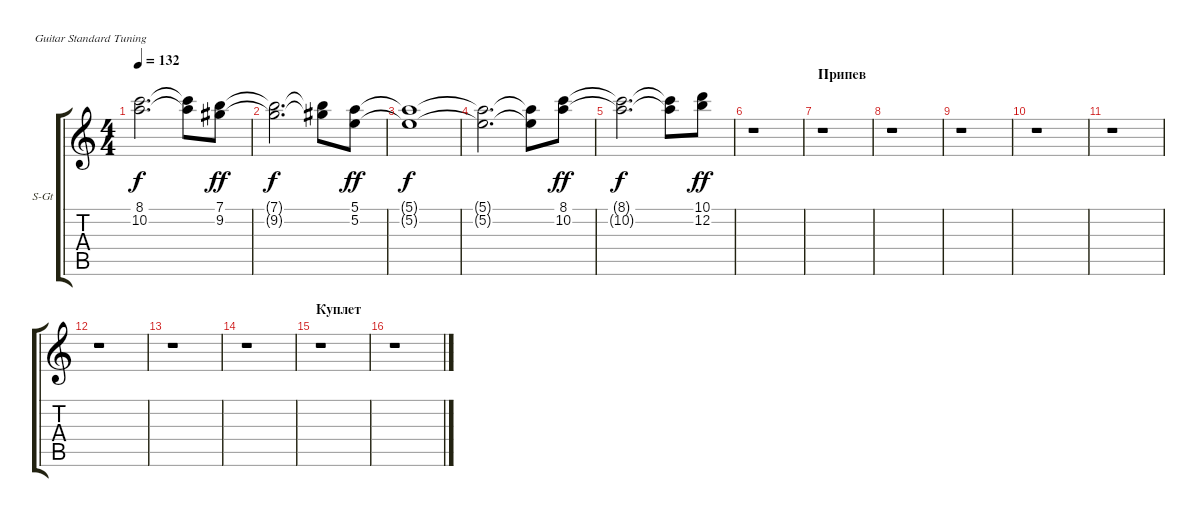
\bracketExtendMode groupsimilarinstruments
\firstSystemTrackNameOrientation horizontal
\otherSystemsTrackNameOrientation horizontal
\track ("Кирилл Покровский" "S-Gt") {instrument churchorgan}
\staff {score tabs}
\tuning (E4 B3 G3 D3 A2 E2)
\displaytranspose 12
\ts (4 4)
\tempo 132
\clef g2
\ks c
(8.1{t} 10.2{t}).2{d dy f} (8.1{t} 10.2{t}).8 (7.1 9.2).8{dy ff} |
(7.1{t} 9.2{t}).2{d dy f} (7.1{t} 9.2{t}).8 (5.1 5.2).8{dy ff} |
(5.1{t} 5.2{t}).1{dy f} |
(5.1{t} 5.2{t}).2{d} (5.1{t} 5.2{t}).8 (8.1 10.2).8{dy ff} |
(8.1{t} 10.2{t}).2{d dy f} (8.1{t} 10.2{t}).8 (10.1 12.2).8{dy ff} |
r.1 |
\section ("" "Припев ")
r.1 |
r.1 |
r.1 |
r.1 |
r.1 |
r.1 |
r.1 |
r.1 |
\section ("" "Куплет")
r.1 |
r.1
